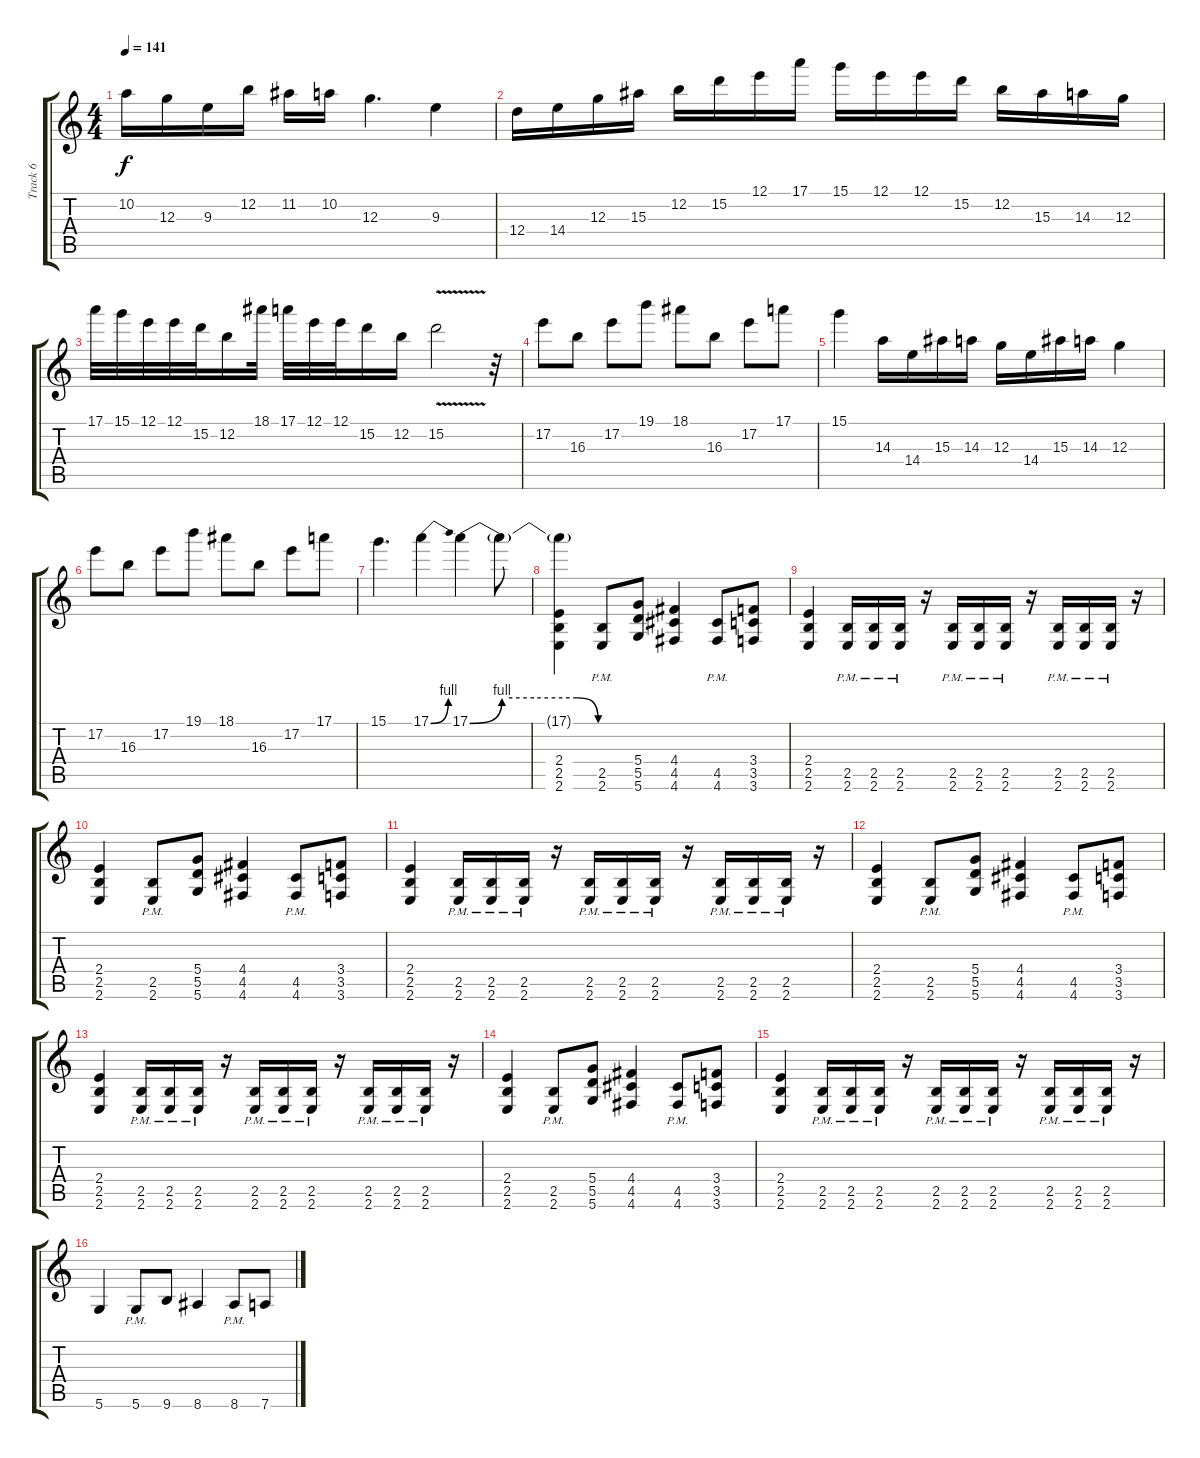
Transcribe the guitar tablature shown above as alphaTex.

\track ("Track 6" "Track 6") {instrument distortionguitar}
\staff {score tabs}
\tuning (E4 B3 G3 D3 A2 D2) {hide}
\ts (4 4)
\tempo 141
\clef g2
\ks c
10.2.16{dy f} 12.3.16 9.3.16 12.2.16 11.2.16 10.2.16 12.3.4{d} 9.3.4 |
12.4.16 14.4.16 12.3.16 15.3.16 12.2.16 15.2.16 12.1.16 17.1.16 15.1.16 12.1.16 12.1.16 15.2.16 12.2.16 15.3.16 14.3.16 12.3.16 |
17.1.32 15.1.32 12.1.32 12.1.32 15.2.32 12.2.16 18.1.32 17.1.32 12.1.32 12.1.32 15.2.16 12.2.16 15.2{v}.2 r.32 |
17.2.8 16.3.8 17.2.8 19.1.8 18.1.8 16.3.8 17.2.8 17.1.8 |
15.1.4 14.3.16 14.4.16 15.3.16 14.3.16 12.3.16 14.4.16 15.3.16 14.3.16 12.3.4 |
17.2.8 16.3.8 17.2.8 19.1.8 18.1.8 16.3.8 17.2.8 17.1.8 |
15.1.4{d} 17.1{be (bend 0 0 60 4)}.4 17.1{be (custom 0 0 15 4 30 4 50 4 60 0)}.4 17.1{t}.8 |
(17.1{t} 2.4 2.5 2.6).4 (2.5{pm} 2.6{pm}).8 (5.4 5.5 5.6).8 (4.4 4.5 4.6).4 (4.5{pm} 4.6{pm}).8 (3.4 3.5 3.6).8 |
(2.4 2.5 2.6).4 (2.5{pm} 2.6{pm}).16 (2.5{pm} 2.6{pm}).16 (2.5{pm} 2.6{pm}).16 r.16 (2.5{pm} 2.6{pm}).16 (2.5{pm} 2.6{pm}).16 (2.5{pm} 2.6{pm}).16 r.16 (2.5{pm} 2.6{pm}).16 (2.5{pm} 2.6{pm}).16 (2.5{pm} 2.6{pm}).16 r.16 |
(2.4 2.5 2.6).4 (2.5{pm} 2.6{pm}).8 (5.4 5.5 5.6).8 (4.4 4.5 4.6).4 (4.5{pm} 4.6{pm}).8 (3.4 3.5 3.6).8 |
(2.4 2.5 2.6).4 (2.5{pm} 2.6{pm}).16 (2.5{pm} 2.6{pm}).16 (2.5{pm} 2.6{pm}).16 r.16 (2.5{pm} 2.6{pm}).16 (2.5{pm} 2.6{pm}).16 (2.5{pm} 2.6{pm}).16 r.16 (2.5{pm} 2.6{pm}).16 (2.5{pm} 2.6{pm}).16 (2.5{pm} 2.6{pm}).16 r.16 |
(2.4 2.5 2.6).4 (2.5{pm} 2.6{pm}).8 (5.4 5.5 5.6).8 (4.4 4.5 4.6).4 (4.5{pm} 4.6{pm}).8 (3.4 3.5 3.6).8 |
(2.4 2.5 2.6).4 (2.5{pm} 2.6{pm}).16 (2.5{pm} 2.6{pm}).16 (2.5{pm} 2.6{pm}).16 r.16 (2.5{pm} 2.6{pm}).16 (2.5{pm} 2.6{pm}).16 (2.5{pm} 2.6{pm}).16 r.16 (2.5{pm} 2.6{pm}).16 (2.5{pm} 2.6{pm}).16 (2.5{pm} 2.6{pm}).16 r.16 |
(2.4 2.5 2.6).4 (2.5{pm} 2.6{pm}).8 (5.4 5.5 5.6).8 (4.4 4.5 4.6).4 (4.5{pm} 4.6{pm}).8 (3.4 3.5 3.6).8 |
(2.4 2.5 2.6).4 (2.5{pm} 2.6{pm}).16 (2.5{pm} 2.6{pm}).16 (2.5{pm} 2.6{pm}).16 r.16 (2.5{pm} 2.6{pm}).16 (2.5{pm} 2.6{pm}).16 (2.5{pm} 2.6{pm}).16 r.16 (2.5{pm} 2.6{pm}).16 (2.5{pm} 2.6{pm}).16 (2.5{pm} 2.6{pm}).16 r.16 |
5.6.4 5.6{pm}.8 9.6.8 8.6.4 8.6{pm}.8 7.6.8
